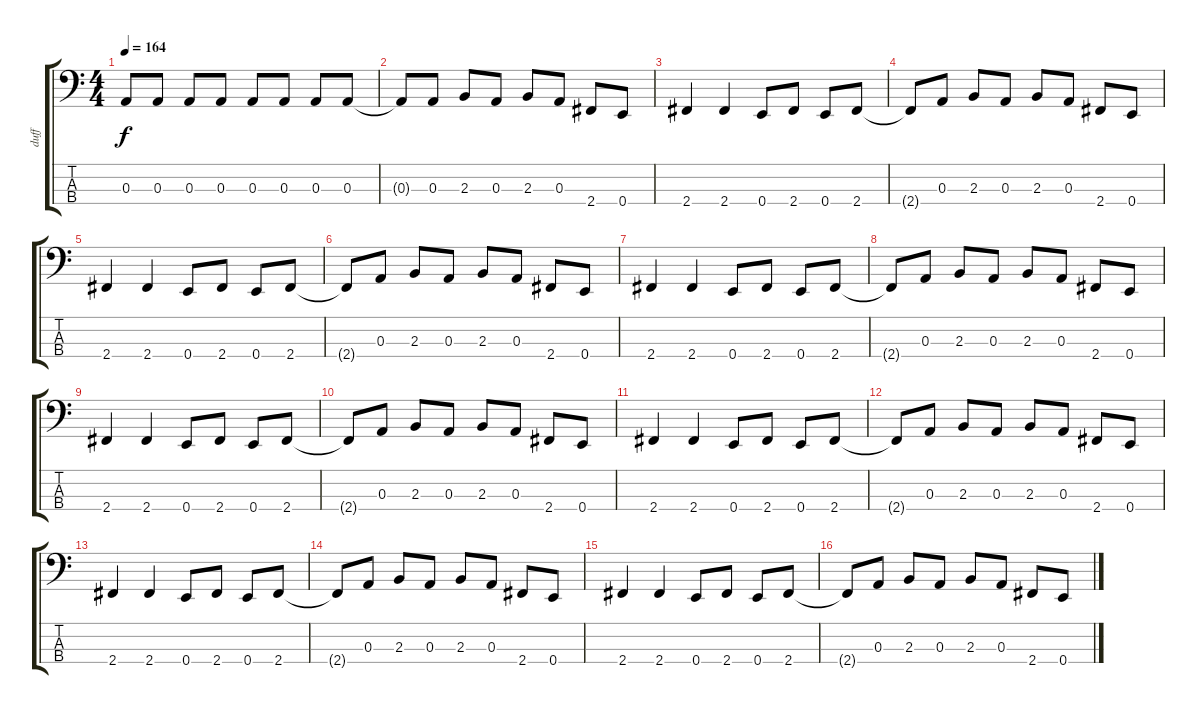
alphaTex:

\track ("duff" "duff") {instrument slapbass1}
\staff {score tabs}
\tuning (G2 D2 A1 E1) {hide}
\ts (4 4)
\tempo 164
\clef f4
\ks c
0.3.8{dy f} 0.3.8 0.3.8 0.3.8 0.3.8 0.3.8 0.3.8 0.3.8 |
0.3{t}.8 0.3.8 2.3.8 0.3.8 2.3.8 0.3.8 2.4.8 0.4.8 |
2.4.4 2.4.4 0.4.8 2.4.8 0.4.8 2.4.8 |
2.4{t}.8 0.3.8 2.3.8 0.3.8 2.3.8 0.3.8 2.4.8 0.4.8 |
2.4.4 2.4.4 0.4.8 2.4.8 0.4.8 2.4.8 |
2.4{t}.8 0.3.8 2.3.8 0.3.8 2.3.8 0.3.8 2.4.8 0.4.8 |
2.4.4 2.4.4 0.4.8 2.4.8 0.4.8 2.4.8 |
2.4{t}.8 0.3.8 2.3.8 0.3.8 2.3.8 0.3.8 2.4.8 0.4.8 |
2.4.4 2.4.4 0.4.8 2.4.8 0.4.8 2.4.8 |
2.4{t}.8 0.3.8 2.3.8 0.3.8 2.3.8 0.3.8 2.4.8 0.4.8 |
2.4.4 2.4.4 0.4.8 2.4.8 0.4.8 2.4.8 |
2.4{t}.8 0.3.8 2.3.8 0.3.8 2.3.8 0.3.8 2.4.8 0.4.8 |
2.4.4 2.4.4 0.4.8 2.4.8 0.4.8 2.4.8 |
2.4{t}.8 0.3.8 2.3.8 0.3.8 2.3.8 0.3.8 2.4.8 0.4.8 |
2.4.4 2.4.4 0.4.8 2.4.8 0.4.8 2.4.8 |
2.4{t}.8 0.3.8 2.3.8 0.3.8 2.3.8 0.3.8 2.4.8 0.4.8
